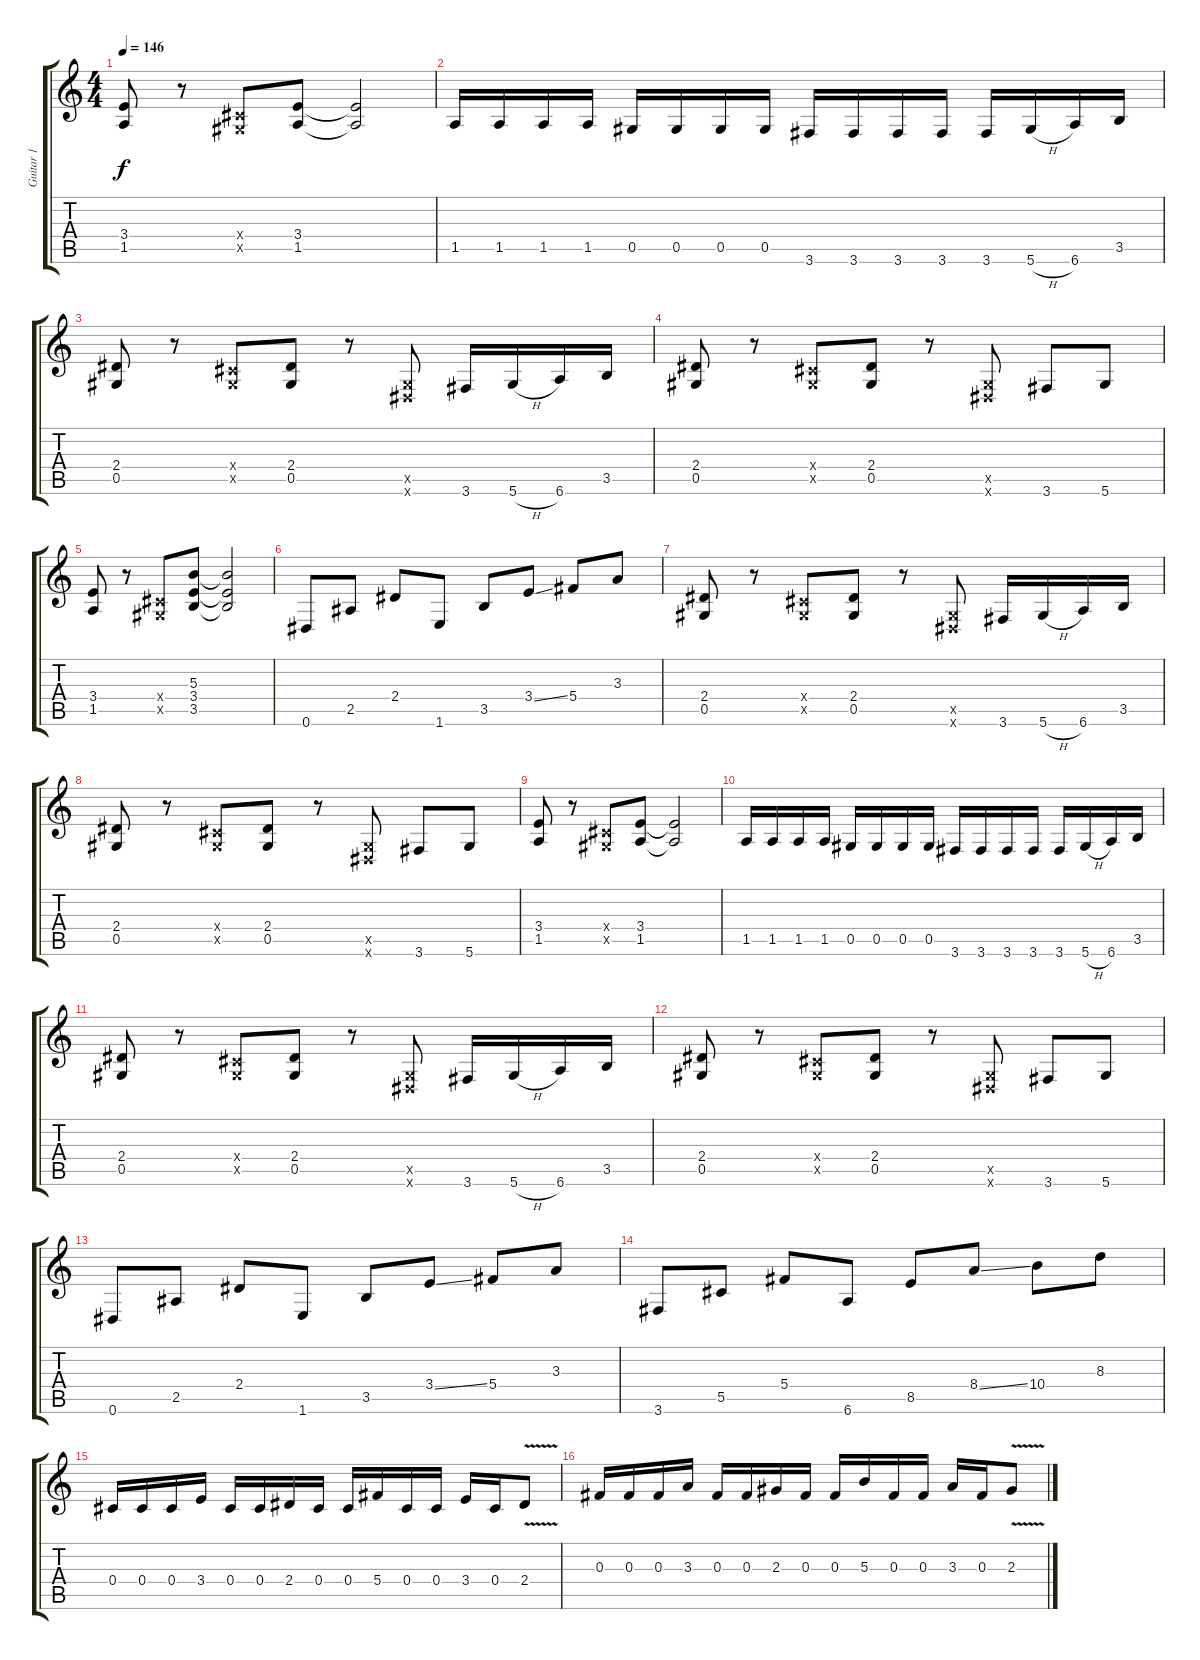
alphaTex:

\track ("Guitar 1" "Guitar 1") {instrument overdrivenguitar}
\staff {score tabs}
\tuning (Eb4 Bb3 Gb3 Db3 Ab2 Eb2) {hide}
\ts (4 4)
\tempo 146
\clef g2
\ks c
(3.4 1.5).8{dy f} r.8 (0.4{x} 0.5{x}).8 (3.4 1.5).8 (3.4{t} 1.5{t}).2 |
1.5.16 1.5.16 1.5.16 1.5.16 0.5.16 0.5.16 0.5.16 0.5.16 3.6.16 3.6.16 3.6.16 3.6.16 3.6.16 5.6{h}.16 6.6.16 3.5.16 |
(2.4 0.5).8 r.8 (0.4{x} 0.5{x}).8 (2.4 0.5).8 r.8 (0.5{x} 0.6{x}).8 3.6.16 5.6{h}.16 6.6.16 3.5.16 |
(2.4 0.5).8 r.8 (0.4{x} 0.5{x}).8 (2.4 0.5).8 r.8 (0.5{x} 0.6{x}).8 3.6.8 5.6.8 |
(3.4 1.5).8 r.8 (0.4{x} 0.5{x}).8 (5.3 3.4 3.5).8 (5.3{t} 3.4{t} 3.5{t}).2 |
0.6.8 2.5.8 2.4.8 1.6.8 3.5.8 3.4{ss}.8 5.4.8 3.3.8 |
(2.4 0.5).8 r.8 (0.4{x} 0.5{x}).8 (2.4 0.5).8 r.8 (0.5{x} 0.6{x}).8 3.6.16 5.6{h}.16 6.6.16 3.5.16 |
(2.4 0.5).8 r.8 (0.4{x} 0.5{x}).8 (2.4 0.5).8 r.8 (0.5{x} 0.6{x}).8 3.6.8 5.6.8 |
(3.4 1.5).8 r.8 (0.4{x} 0.5{x}).8 (3.4 1.5).8 (3.4{t} 1.5{t}).2 |
1.5.16 1.5.16 1.5.16 1.5.16 0.5.16 0.5.16 0.5.16 0.5.16 3.6.16 3.6.16 3.6.16 3.6.16 3.6.16 5.6{h}.16 6.6.16 3.5.16 |
(2.4 0.5).8 r.8 (0.4{x} 0.5{x}).8 (2.4 0.5).8 r.8 (0.5{x} 0.6{x}).8 3.6.16 5.6{h}.16 6.6.16 3.5.16 |
(2.4 0.5).8 r.8 (0.4{x} 0.5{x}).8 (2.4 0.5).8 r.8 (0.5{x} 0.6{x}).8 3.6.8 5.6.8 |
0.6.8 2.5.8 2.4.8 1.6.8 3.5.8 3.4{ss}.8 5.4.8 3.3.8 |
3.6.8 5.5.8 5.4.8 6.6.8 8.5.8 8.4{ss}.8 10.4.8 8.3.8 |
\section ("" "")
0.4.16 0.4.16 0.4.16 3.4.16 0.4.16 0.4.16 2.4.16 0.4.16 0.4.16 5.4.16 0.4.16 0.4.16 3.4.16 0.4.16 2.4{v}.8 |
0.3.16 0.3.16 0.3.16 3.3.16 0.3.16 0.3.16 2.3.16 0.3.16 0.3.16 5.3.16 0.3.16 0.3.16 3.3.16 0.3.16 2.3{v}.8
